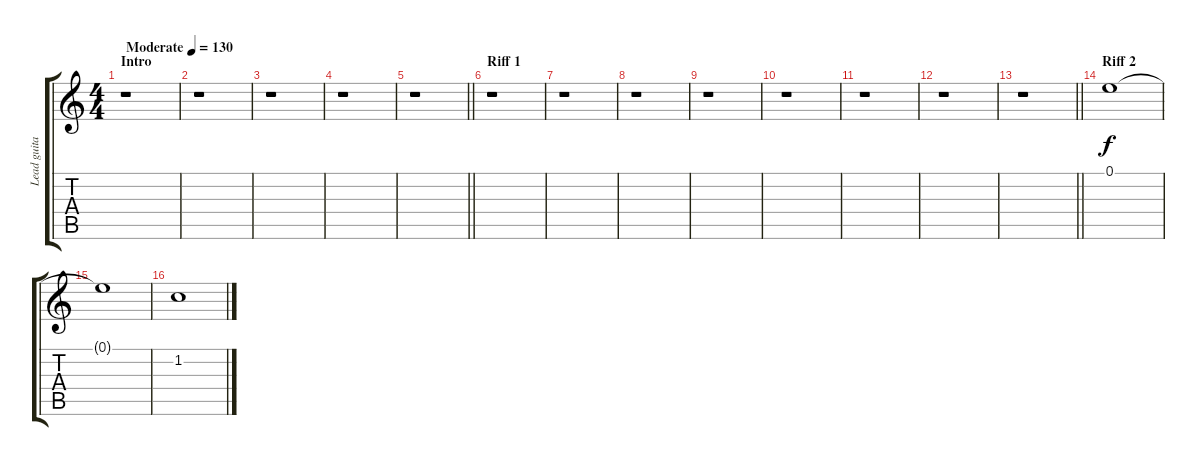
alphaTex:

\track ("Lead guitar" "Lead guita") {instrument distortionguitar}
\staff {score tabs}
\tuning (E4 B3 G3 D3 A2 E2) {hide}
\ts (4 4)
\section ("" "Intro")
\tempo (130 "Moderate")
\clef g2
\ks c
r.1{dy f instrument distortionguitar} |
r.1 |
r.1 |
r.1 |
\barLineRight lightlight
r.1 |
\section ("" "Riff 1")
r.1 |
r.1 |
r.1 |
r.1 |
r.1 |
r.1 |
r.1 |
\barLineRight lightlight
r.1 |
\section ("" "Riff 2")
0.1.1{instrument acousticguitarnylon} |
0.1{t}.1 |
1.2.1
